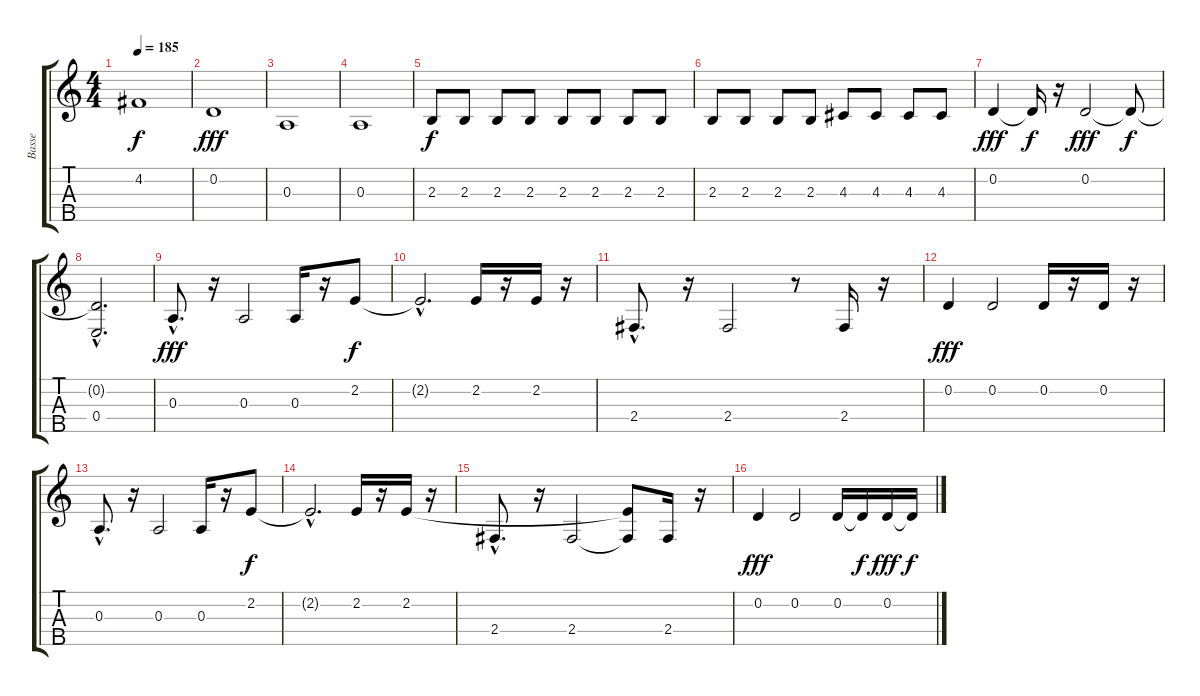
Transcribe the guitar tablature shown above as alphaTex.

\track ("Basse" "Basse") {instrument electricbassfinger}
\staff {score tabs}
\tuning (G3 D3 A2 E2 B1) {hide}
\ts (4 4)
\tempo 185
\clef g2
\ks c
4.2.1{dy f} |
0.2.1{dy fff} |
0.3.1 |
0.3.1 |
2.3.8{dy f} 2.3.8 2.3.8 2.3.8 2.3.8 2.3.8 2.3.8 2.3.8 |
2.3.8 2.3.8 2.3.8 2.3.8 4.3.8 4.3.8 4.3.8 4.3.8 |
0.2.4{dy fff} 0.2{t}.16{dy f} r.16 0.2.2{dy fff} 0.2{t}.8{dy f} |
(0.2{hac t} 0.4{hac}).2{d} |
0.3{hac}.8{d dy fff} r.16 0.3.2 0.3.16 r.16 2.2.8{dy f} |
2.2{hac t}.2{d} 2.2.16 r.16 2.2.16 r.16 |
2.4{hac}.8{d} r.16 2.4.2 r.8 2.4.16 r.16 |
0.2.4{dy fff} 0.2.2 0.2.16 r.16 0.2.16 r.16 |
0.3{hac}.8{d} r.16 0.3.2 0.3.16 r.16 2.2.8{dy f} |
2.2{hac t}.2{d} 2.2.16 r.16 2.2.16 r.16 |
2.4{hac}.8{d} r.16 2.4.2 (2.2{t} 2.4{t}).8 2.4.16 r.16 |
0.2.4{dy fff} 0.2.2 0.2.16 0.2{t}.16{dy f} 0.2.16{dy fff} 0.2{t}.16{dy f}
